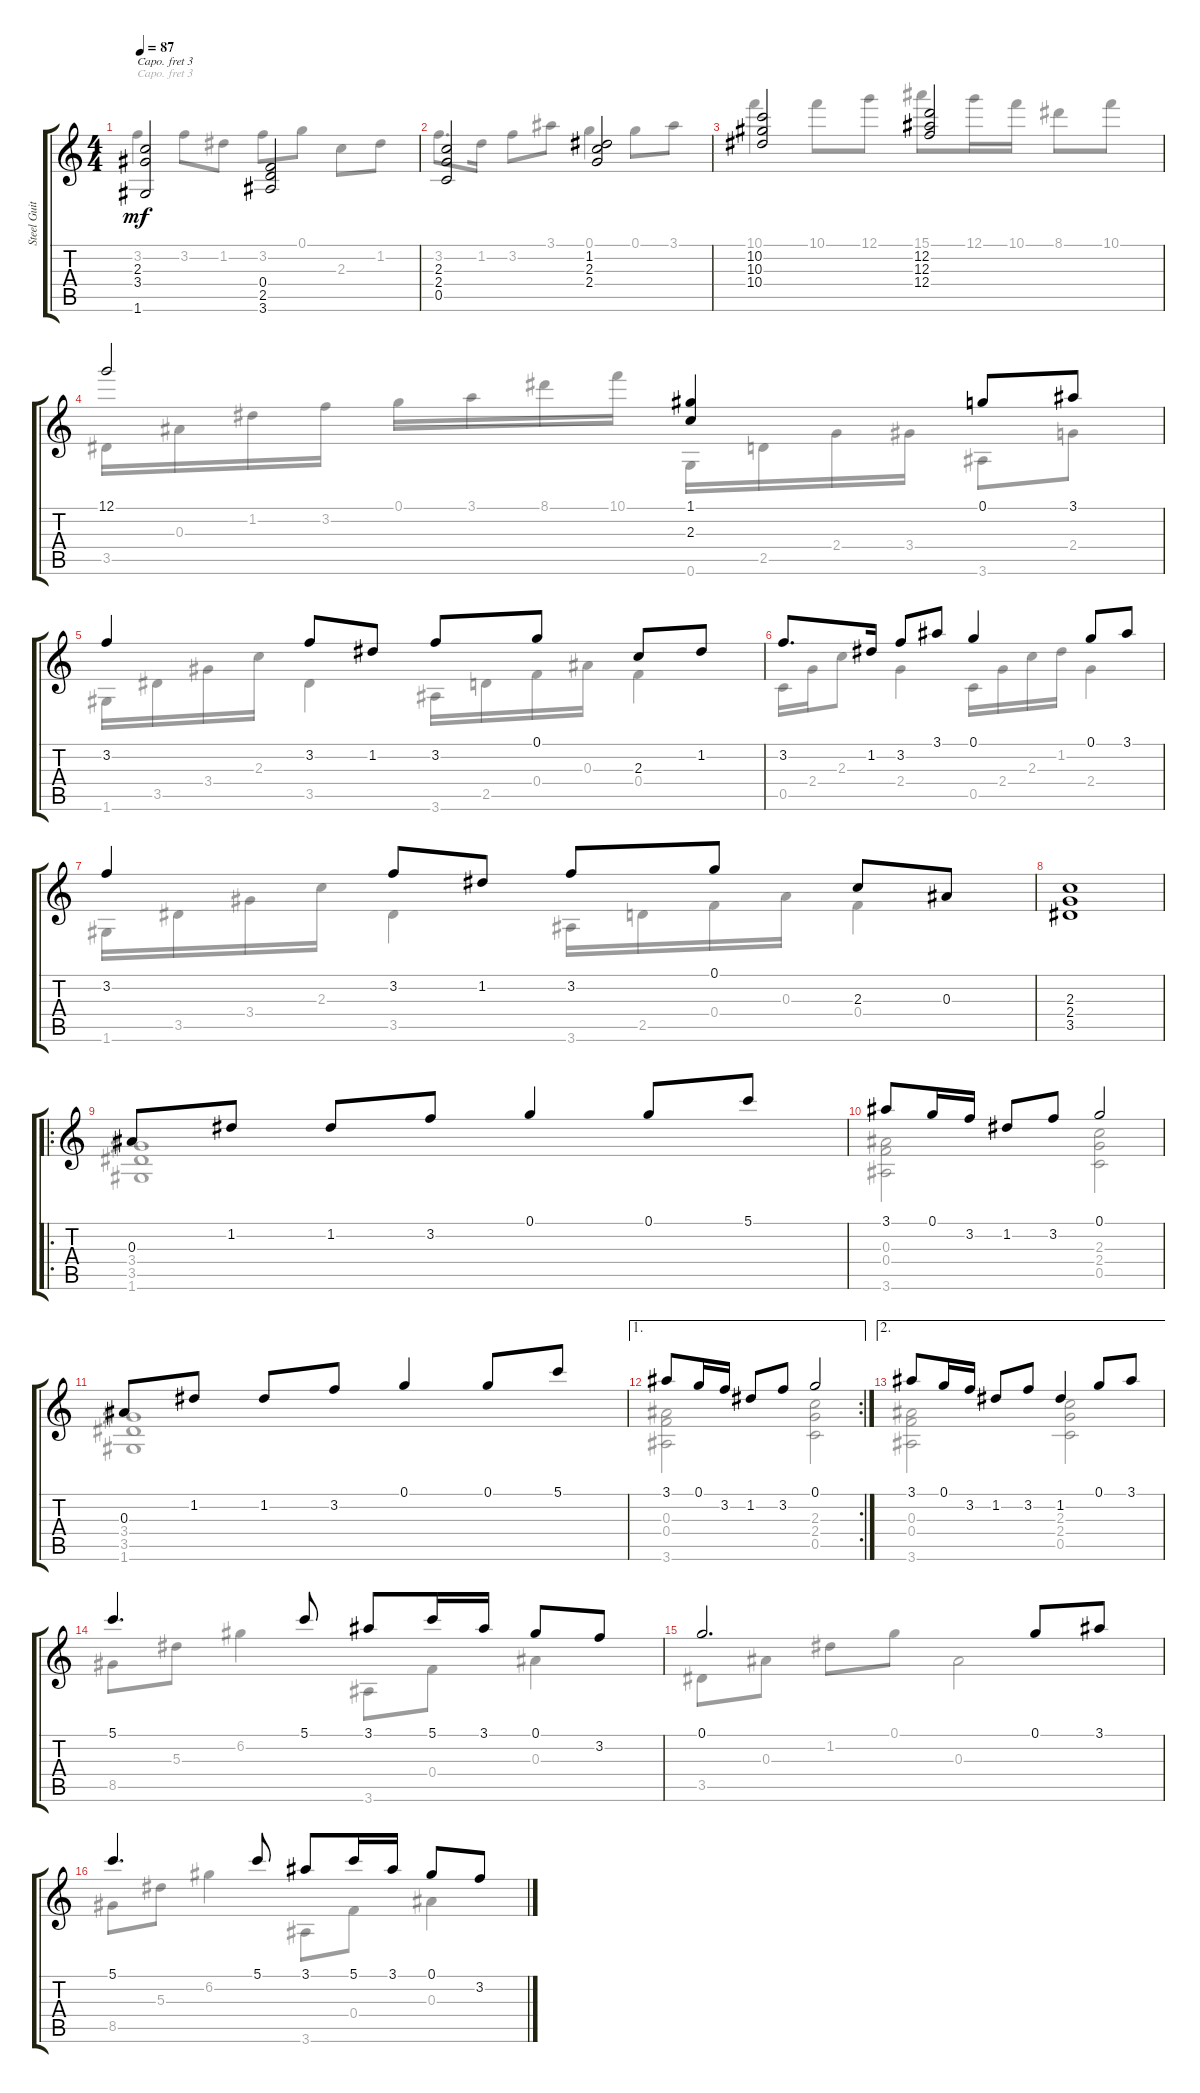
\track ("Steel Guitar" "Steel Guit") {instrument acousticguitarsteel}
\staff {score tabs}
\capo 3
\tuning (E4 B3 G3 D3 A2 E2) {hide}
\voice
\ts (4 4)
\tempo 87
\clef g2
\ks c
(2.3 3.4 1.6).2{dy mf instrument acousticguitarsteel} (0.4 2.5 3.6).2 |
(2.3 2.4 0.5).2 (1.2 2.3 2.4).2 |
(10.2 10.3 10.4).2 (12.2 12.3 12.4).2 |
12.1.2 (1.1 2.3).4 0.1.8 3.1.8 |
3.2.4 3.2.8 1.2.8 3.2.8 0.1.8 2.3.8 1.2.8 |
3.2.8{d} 1.2.16 3.2.8 3.1.8 0.1.4 0.1.8 3.1.8 |
3.2.4 3.2.8 1.2.8 3.2.8 0.1.8 2.3.8 0.3.8 |
(2.3 2.4 3.5).1 |
\ro
0.3.8 1.2.8 1.2.8 3.2.8 0.1.4 0.1.8 5.1.8 |
3.1.8 0.1.16 3.2.16 1.2.8 3.2.8 0.1.2 |
0.3.8 1.2.8 1.2.8 3.2.8 0.1.4 0.1.8 5.1.8 |
\ae 1
\rc 2
3.1.8 0.1.16 3.2.16 1.2.8 3.2.8 0.1.2 |
\ae 2
3.1.8 0.1.16 3.2.16 1.2.8 3.2.8 1.2.4 0.1.8 3.1.8 |
5.1.4{d} 5.1.8 3.1.8 5.1.16 3.1.16 0.1.8 3.2.8 |
0.1.2{d} 0.1.8 3.1.8 |
5.1.4{d} 5.1.8 3.1.8 5.1.16 3.1.16 0.1.8 3.2.8
\voice
\clef g2
\ottava regular
\simile none
\ks c
3.2.4{dy mf} 3.2.8 1.2.8 3.2.8 0.1.8 2.3.8 1.2.8 |
3.2.8{d} 1.2.16 3.2.8 3.1.8 0.1.4 0.1.8 3.1.8 |
10.1.4 10.1.8 12.1.8 15.1.8 12.1.16 10.1.16 8.1.8 10.1.8 |
3.5.16 0.3.16 1.2.16 3.2.16 0.1.16 3.1.16 8.1.16 10.1.16 0.6.16 2.5.16 2.4.16 3.4.16 3.6.8 2.4.8 |
1.6.16 3.5.16 3.4.16 2.3.16 3.5.4 3.6.16 2.5.16 0.4.16 0.3.16 0.4.4 |
0.5.16 2.4.16 2.3.8 2.4.4 0.5.16 2.4.16 2.3.16 1.2.16 2.4.4 |
1.6.16 3.5.16 3.4.16 2.3.16 3.5.4 3.6.16 2.5.16 0.4.16 0.3.16 0.4.4 |
|
(3.4 3.5 1.6).1 |
(0.3 0.4 3.6).2 (2.3 2.4 0.5).2 |
(3.4 3.5 1.6).1 |
(0.3 0.4 3.6).2 (2.3 2.4 0.5).2 |
(0.3 0.4 3.6).2 (2.3 2.4 0.5).2 |
8.5.8 5.3.8 6.2.4 3.6.8 0.4.8 0.3.4 |
3.5.8 0.3.8 1.2.8 0.1.8 0.3.2 |
8.5.8 5.3.8 6.2.4 3.6.8 0.4.8 0.3.4
